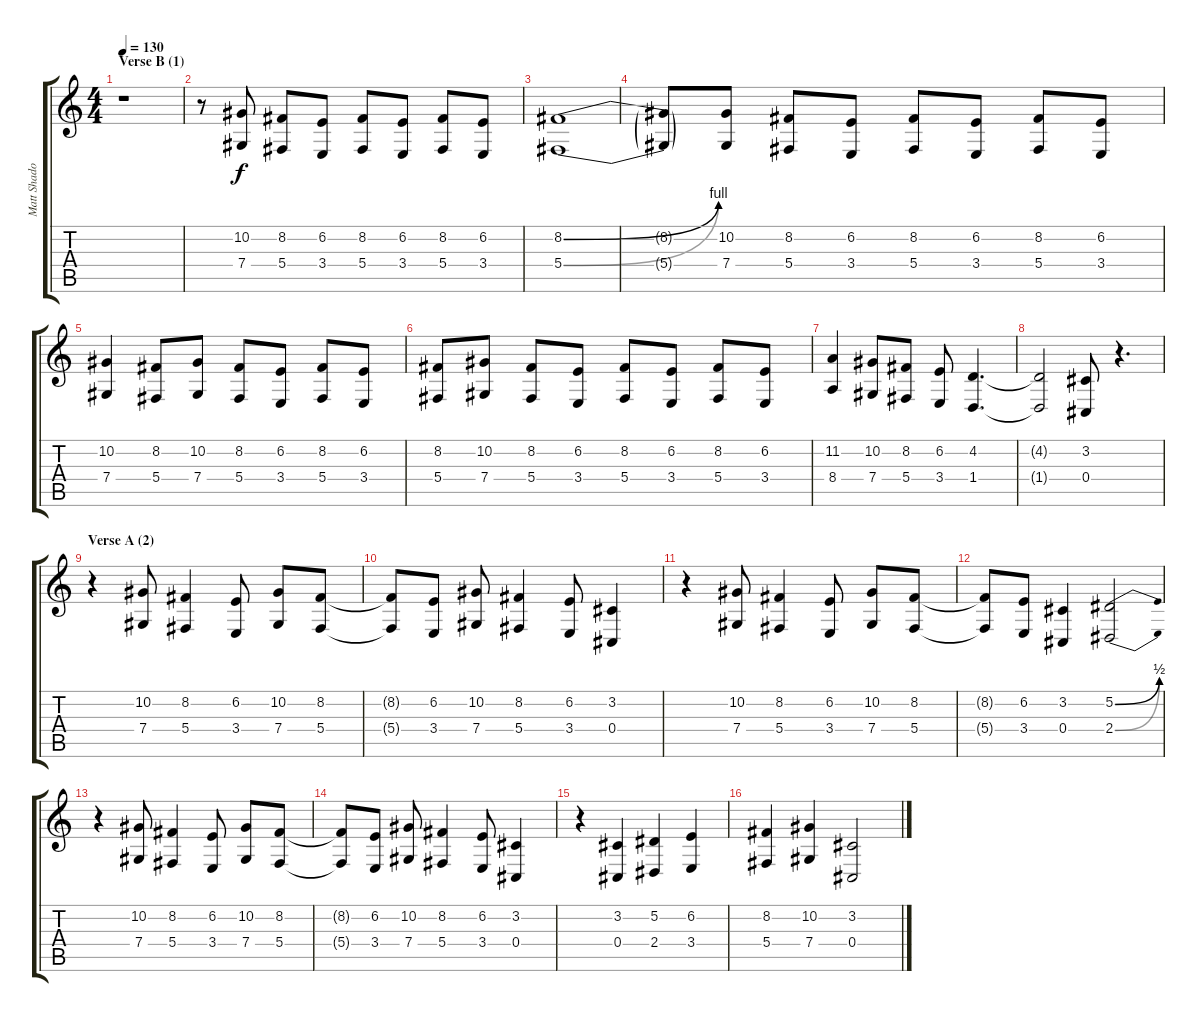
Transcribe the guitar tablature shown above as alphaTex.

\track ("Matt Shadows (Vocals)" "Matt Shado") {instrument clarinet}
\staff {score tabs}
\tuning (Eb4 Bb3 Gb3 Db3 Ab2 Db2) {hide}
\ts (4 4)
\section ("" "Verse B (1)")
\tempo 130
\clef g2
\ks c
r.1{dy f} |
r.8 (10.2 7.4).8 (8.2 5.4).8 (6.2 3.4).8 (8.2 5.4).8 (6.2 3.4).8 (8.2 5.4).8 (6.2 3.4).8 |
(8.2{be (bend 0 0 60 4)} 5.4{be (bend 0 0 60 4)}).1 |
(8.2{t} 5.4{t}).8 (10.2 7.4).8 (8.2 5.4).8 (6.2 3.4).8 (8.2 5.4).8 (6.2 3.4).8 (8.2 5.4).8 (6.2 3.4).8 |
(10.2 7.4).4 (8.2 5.4).8 (10.2 7.4).8 (8.2 5.4).8 (6.2 3.4).8 (8.2 5.4).8 (6.2 3.4).8 |
(8.2 5.4).8 (10.2 7.4).8 (8.2 5.4).8 (6.2 3.4).8 (8.2 5.4).8 (6.2 3.4).8 (8.2 5.4).8 (6.2 3.4).8 |
(11.2 8.4).4 (10.2 7.4).8 (8.2 5.4).8 (6.2 3.4).8 (4.2 1.4).4{d} |
(4.2{t} 1.4{t}).2 (3.2 0.4).8 r.4{d} |
\section ("" "Verse A (2)")
r.4 (10.2 7.4).8 (8.2 5.4).4 (6.2 3.4).8 (10.2 7.4).8 (8.2 5.4).8 |
(8.2{t} 5.4{t}).8 (6.2 3.4).8 (10.2 7.4).8 (8.2 5.4).4 (6.2 3.4).8 (3.2 0.4).4 |
r.4 (10.2 7.4).8 (8.2 5.4).4 (6.2 3.4).8 (10.2 7.4).8 (8.2 5.4).8 |
(8.2{t} 5.4{t}).8 (6.2 3.4).8 (3.2 0.4).4 (5.2{be (bend 0 0 60 2)} 2.4{be (bend 0 0 60 2)}).2 |
r.4 (10.2 7.4).8 (8.2 5.4).4 (6.2 3.4).8 (10.2 7.4).8 (8.2 5.4).8 |
(8.2{t} 5.4{t}).8 (6.2 3.4).8 (10.2 7.4).8 (8.2 5.4).4 (6.2 3.4).8 (3.2 0.4).4 |
r.4 (3.2 0.4).4 (5.2 2.4).4 (6.2 3.4).4 |
(8.2 5.4).4 (10.2 7.4).4 (3.2 0.4).2
